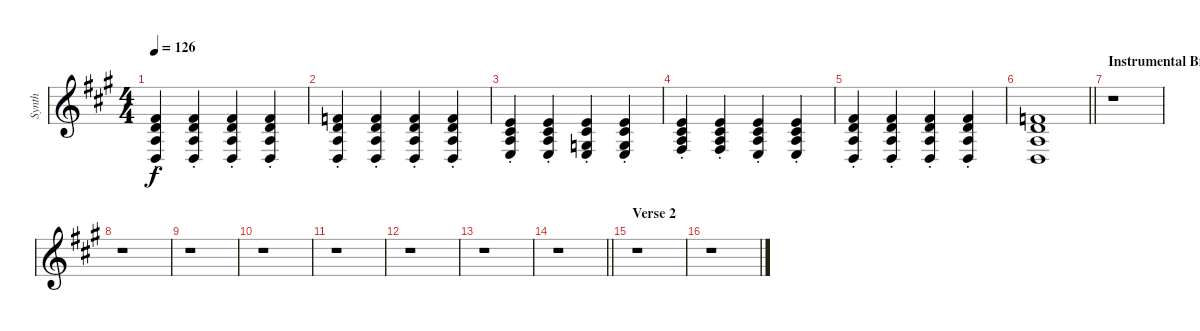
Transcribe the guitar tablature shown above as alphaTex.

\track ("Synth" "Synth") {instrument pad5bowed}
\staff {score}
\tuning (E4 B3 G3 D3 A2 E2) {hide}
\ts (4 4)
\tempo 126
\clef g2
\ks a
(2.1{st} 3.2{st} 2.3{st} 0.4{st}).4{dy f} (2.1{st} 3.2{st} 2.3{st} 0.4{st}).4 (2.1{st} 3.2{st} 2.3{st} 0.4{st}).4 (2.1{st} 3.2{st} 2.3{st} 0.4{st}).4 |
(1.1{st} 3.2{st} 2.3{st} 0.4{st}).4 (1.1{st} 3.2{st} 2.3{st} 0.4{st}).4 (1.1{st} 3.2{st} 2.3{st} 0.4{st}).4 (1.1{st} 3.2{st} 2.3{st} 0.4{st}).4 |
(0.1{st} 2.2{st} 2.3{st} 2.4{st}).4 (0.1{st} 2.2{st} 2.3{st} 2.4{st}).4 (0.1{st} 2.2{st} 0.3{st} 2.4{st}).4 (0.1{st} 2.2{st} 0.3{st} 2.4{st}).4 |
(0.1{st} 2.2{st} 2.3{st} 4.4{st}).4 (0.1{st} 2.2{st} 2.3{st} 4.4{st}).4 (0.1{st} 2.2{st} 2.3{st} 2.4{st}).4 (0.1{st} 2.2{st} 2.3{st} 2.4{st}).4 |
(2.1{st} 3.2{st} 2.3{st} 0.4{st}).4 (2.1{st} 3.2{st} 2.3{st} 0.4{st}).4 (2.1{st} 3.2{st} 2.3{st} 0.4{st}).4 (2.1{st} 3.2{st} 2.3{st} 0.4{st}).4 |
\barLineRight lightlight
(1.1 3.2 2.3 0.4).1 |
\section ("" "Instrumental Break")
r.1 |
r.1 |
r.1 |
r.1 |
r.1 |
r.1 |
r.1 |
\barLineRight lightlight
r.1 |
\section ("" "Verse 2")
r.1 |
r.1
